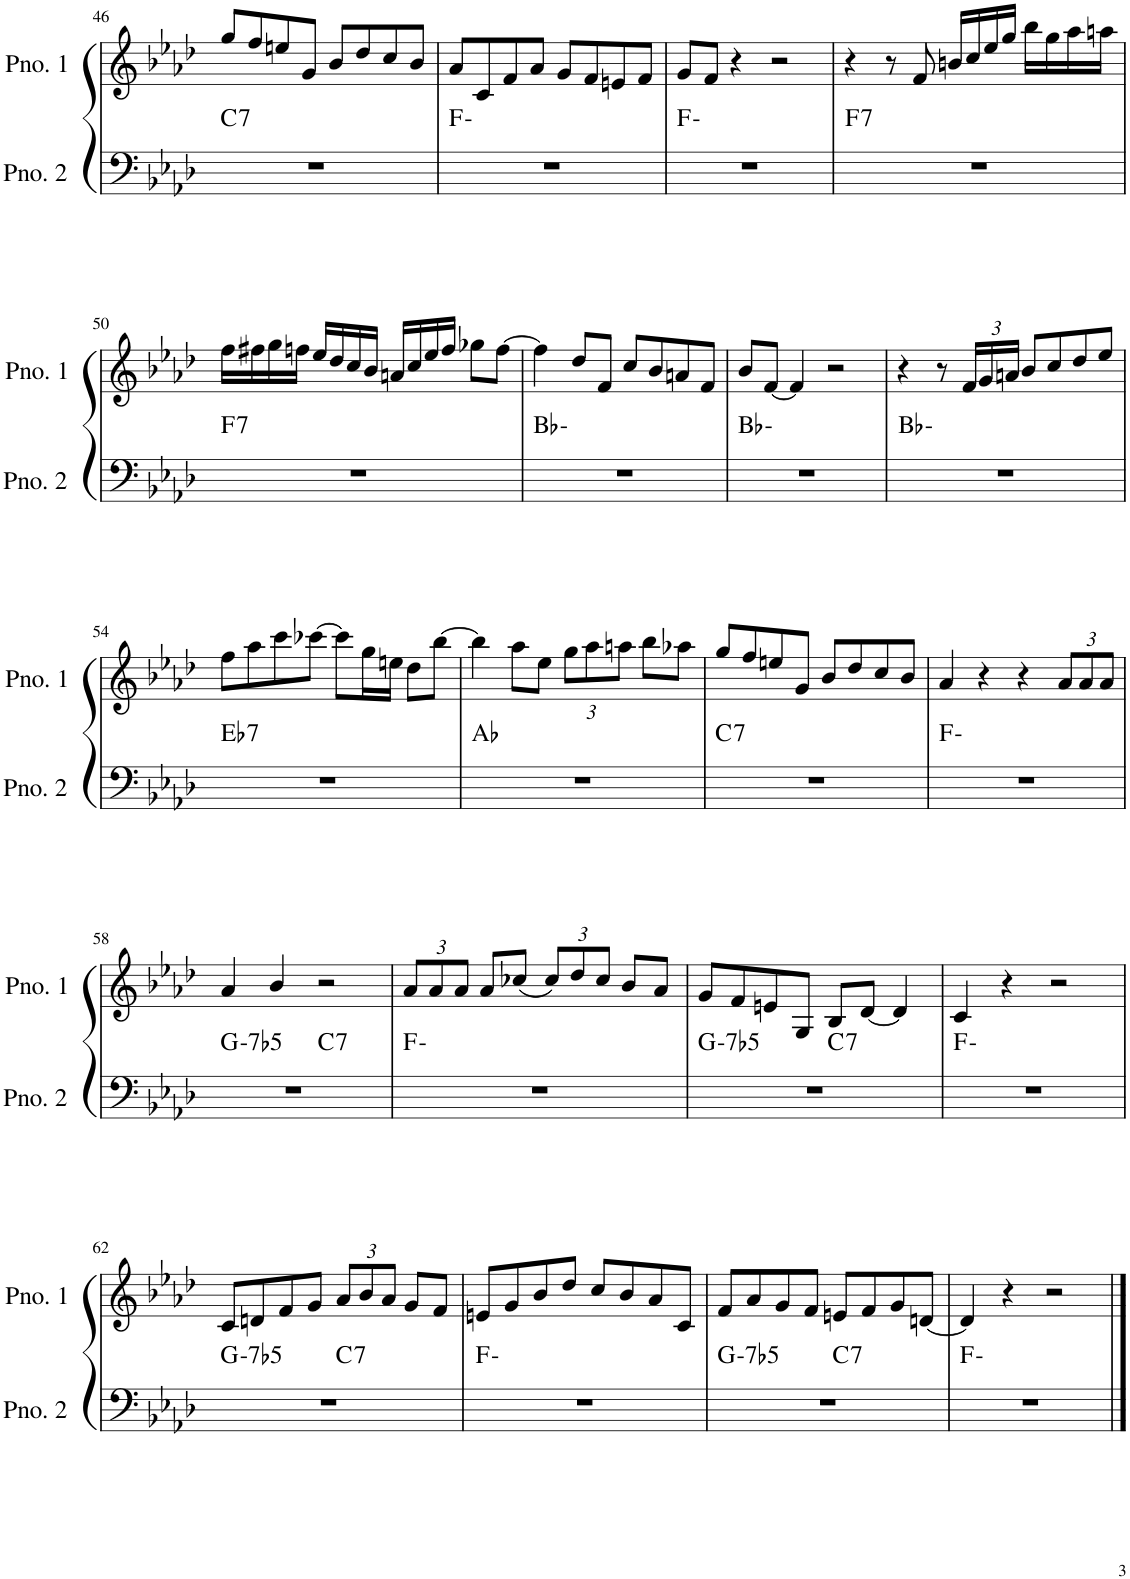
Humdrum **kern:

**kern	**harte	**kern
*part2	*part2	*part1
*staff2	*	*staff1
*I"ピアノ 2	*	*I"ピアノ 1
!!LO:PB:g=z
*clefF4	*	*clefG2
*k[b-e-a-d-]	*	*k[b-e-a-d-]
*M4/4	*	*M4/4
=46	=46	=46
!	!LO:H:kt=7	!
1r	C:7	8gg/L
.	.	8ff/
.	.	8een/
.	.	8g/J
.	.	8b-/L
.	.	8dd-/
.	.	8cc/
.	.	8b-/J
=47	=47	=47
1r	F:min	8a-/L
.	.	8c/
.	.	8f/
.	.	8a-/J
.	.	8g/L
.	.	8f/
.	.	8en/
.	.	8f/J
=48	=48	=48
1r	F:min	8g/L
.	.	8f/J
.	.	4r
.	.	2r
=49	=49	=49
!	!LO:H:kt=7	!
1r	F:7	4r
.	.	8r
.	.	8f/
.	.	16bn/LL
.	.	16cc/
.	.	16ee-/
.	.	16gg/JJ
.	.	16bb-\LL
.	.	16gg\
.	.	16aa-\
.	.	16aan\JJ
!!LO:LB:g=z
=50	=50	=50
!	!LO:H:kt=7	!
1r	F:7	16ff\LL
.	.	16ff#X\
.	.	16gg\
.	.	16ffn\JJ
.	.	16ee-/LL
.	.	16dd-/
.	.	16cc/
.	.	16b-/JJ
.	.	16an/LL
.	.	16cc/
.	.	16ee-/
.	.	16ff/JJ
.	.	8gg-X\L
.	.	[8ff\J
=51	=51	=51
1r	Bb:min	4ff\]
.	.	8dd-/L
.	.	8f/J
.	.	8cc/L
.	.	8b-/
.	.	8an/
.	.	8f/J
=52	=52	=52
1r	Bb:min	8b-/L
.	.	[8f/J
.	.	4f/]
.	.	2r
=53	=53	=53
1r	Bb:min	4r
.	.	8r
*	*	*Xbrackettup
.	.	24f/LL
.	.	24g/
.	.	24an/JJ
.	.	8b-/L
.	.	8cc/
.	.	8dd-/
.	.	8ee-/J
!!LO:LB:g=z
=54	=54	=54
!	!LO:H:kt=7	!
1r	Eb:7	8ff\L
.	.	8aa-\
.	.	8ccc\
.	.	[8ccc-X\J
.	.	8ccc-\L]
.	.	16gg\L
.	.	16een\JJ
.	.	8dd-\L
.	.	[8bb-\J
=55	=55	=55
1r	Ab:maj	4bb-\]
.	.	8aa-\L
.	.	8ee-\J
.	.	12gg\L
.	.	12aa-\
.	.	12aan\J
.	.	8bb-\L
.	.	8aa-X\J
=56	=56	=56
!	!LO:H:kt=7	!
1r	C:7	8gg/L
.	.	8ff/
.	.	8een/
.	.	8g/J
.	.	8b-/L
.	.	8dd-/
.	.	8cc/
.	.	8b-/J
=57	=57	=57
1r	F:min	4a-/
.	.	4r
.	.	4r
.	.	12a-/L
.	.	12a-/
.	.	12a-/J
!!LO:LB:g=z
=58	=58	=58
!	!LO:H:kt=-7b5	!
*^	*	*
1r	2ryy	G:hdim7	4a-/
.	.	.	4b-/
!	!	!LO:H:kt=7	!
.	2ryy	C:7	2r
*v	*v	*	*
=59	=59	=59
1r	F:min	12a-/L
.	.	12a-/
.	.	12a-/J
.	.	8a-/L
.	.	(8cc-X/J
.	.	12cc-/L)
.	.	12dd-/
.	.	12cc-/J
.	.	8b-/L
.	.	8a-/J
=60	=60	=60
!	!LO:H:kt=-7b5	!
*^	*	*
1r	2ryy	G:hdim7	8g/L
.	.	.	8f/
.	.	.	8en/
.	.	.	8G/J
!	!	!LO:H:kt=7	!
.	2ryy	C:7	8B-/L
.	.	.	[8d-/J
.	.	.	4d-/]
*v	*v	*	*
=61	=61	=61
1r	F:min	4c/
.	.	4r
.	.	2r
!!LO:LB:g=z
=62	=62	=62
!	!LO:H:kt=-7b5	!
*^	*	*
1r	2ryy	G:hdim7	8c/L
.	.	.	8dn/
.	.	.	8f/
.	.	.	8g/J
!	!	!LO:H:kt=7	!
.	2ryy	C:7	12a-/L
.	.	.	12b-/
.	.	.	12a-/J
.	.	.	8g/L
.	.	.	8f/J
*v	*v	*	*
=63	=63	=63
1r	F:min	8en/L
.	.	8g/
.	.	8b-/
.	.	8dd-/J
.	.	8cc/L
.	.	8b-/
.	.	8a-/
.	.	8c/J
=64	=64	=64
!	!LO:H:kt=-7b5	!
*^	*	*
1r	2ryy	G:hdim7	8f/L
.	.	.	8a-/
.	.	.	8g/
.	.	.	8f/J
!	!	!LO:H:kt=7	!
.	2ryy	C:7	8en/L
.	.	.	8f/
.	.	.	8g/
.	.	.	[8dn/J
*v	*v	*	*
=65	=65	=65
1r	F:min	4d/]
.	.	4r
.	.	2r
==	==	==
*-	*-	*-
